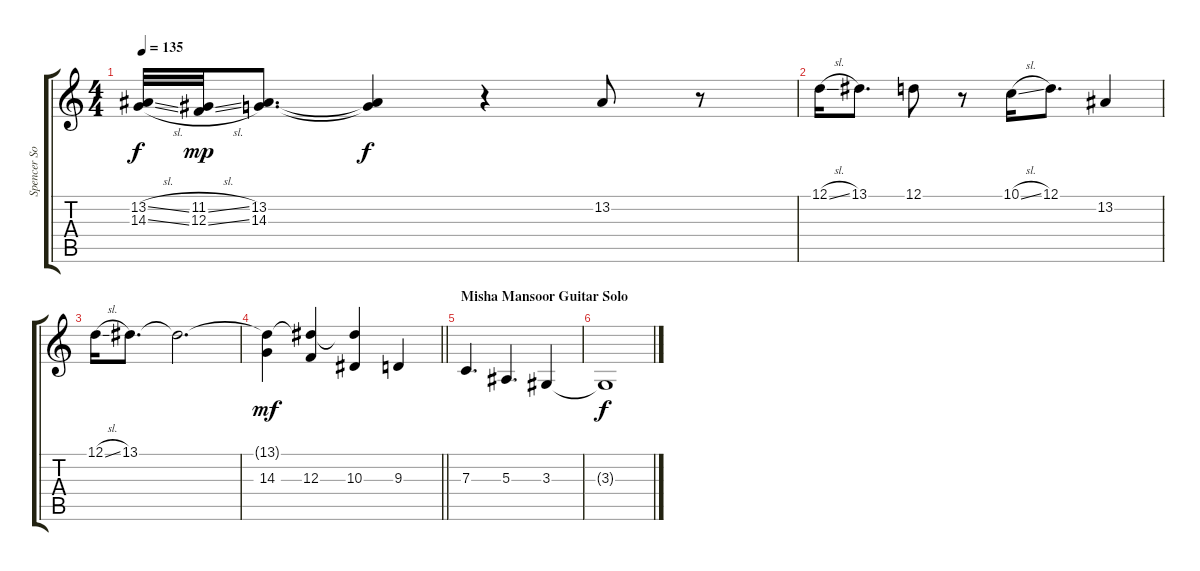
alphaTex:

\track ("Spencer Sotelo - Vocals" "Spencer So") {instrument flute}
\staff {score tabs}
\tuning (D4 A3 F3 C3 G2 C2) {hide}
\ts (4 4)
\tempo 135
\clef g2
\ks c
(13.2{sl t} 14.3{sl t}).32{dy f} (11.2{sl} 12.3{sl}).32{dy mp} (13.2 14.3).8{d} (13.2{t} 14.3{t}).4{dy f} r.4 13.2.8 r.8 |
12.1{sl}.16 13.1.8{d} 12.1.8 r.8 10.1{sl}.16 12.1.8{d} 13.2.4 |
12.1{sl}.16 13.1.8{d} 13.1{t}.2{d} |
\barLineRight lightlight
(13.1{t} 14.3).4{dy mf} (13.1{t} 12.3).4 (13.1{t} 10.3).4 9.3.4 |
\section ("" "Misha Mansoor Guitar Solo")
7.3.4{d} 5.3.4{d} 3.3.4 |
3.3{t}.1{dy f volume 0}
